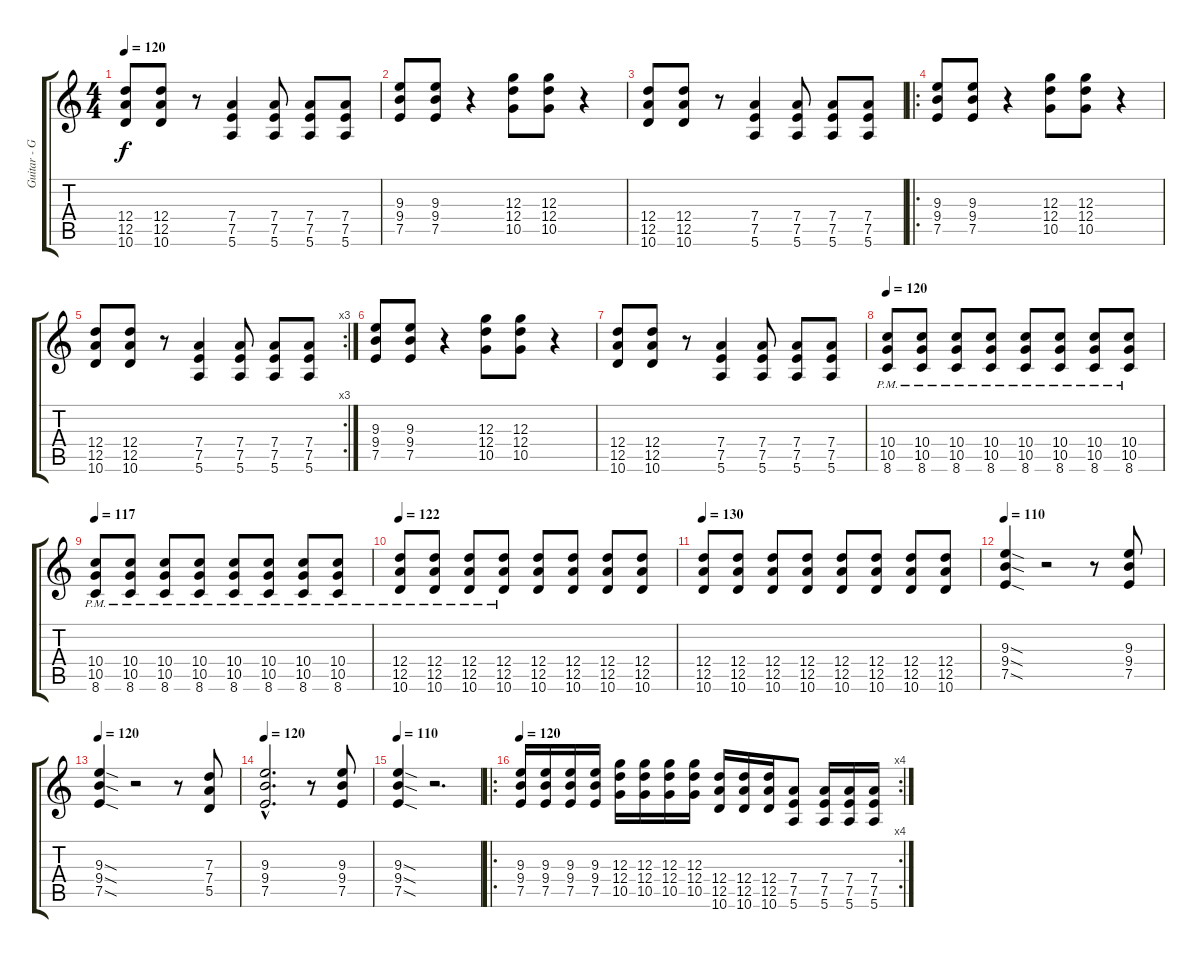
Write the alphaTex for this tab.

\track ("Guitar - Greg Hetson" "Guitar - G") {instrument distortionguitar}
\staff {score tabs}
\tuning (E4 B3 G3 D3 A2 E2) {hide}
\ts (4 4)
\tempo 120
\clef g2
\ks c
(12.4 12.5 10.6).8{dy f} (12.4 12.5 10.6).8 r.8 (7.4 7.5 5.6).4 (7.4 7.5 5.6).8 (7.4 7.5 5.6).8 (7.4 7.5 5.6).8 |
(9.3 9.4 7.5).8 (9.3 9.4 7.5).8 r.4 (12.3 12.4 10.5).8 (12.3 12.4 10.5).8 r.4 |
(12.4 12.5 10.6).8 (12.4 12.5 10.6).8 r.8 (7.4 7.5 5.6).4 (7.4 7.5 5.6).8 (7.4 7.5 5.6).8 (7.4 7.5 5.6).8 |
\ro
(9.3 9.4 7.5).8 (9.3 9.4 7.5).8 r.4 (12.3 12.4 10.5).8 (12.3 12.4 10.5).8 r.4 |
\rc 3
(12.4 12.5 10.6).8 (12.4 12.5 10.6).8 r.8 (7.4 7.5 5.6).4 (7.4 7.5 5.6).8 (7.4 7.5 5.6).8 (7.4 7.5 5.6).8 |
(9.3 9.4 7.5).8 (9.3 9.4 7.5).8 r.4 (12.3 12.4 10.5).8 (12.3 12.4 10.5).8 r.4 |
(12.4 12.5 10.6).8 (12.4 12.5 10.6).8 r.8 (7.4 7.5 5.6).4 (7.4 7.5 5.6).8 (7.4 7.5 5.6).8 (7.4 7.5 5.6).8 |
\tempo 120
(10.4{pm} 10.5{pm} 8.6{pm}).8 (10.4{pm} 10.5{pm} 8.6{pm}).8 (10.4{pm} 10.5{pm} 8.6{pm}).8 (10.4{pm} 10.5{pm} 8.6{pm}).8 (10.4{pm} 10.5{pm} 8.6{pm}).8 (10.4{pm} 10.5{pm} 8.6{pm}).8 (10.4{pm} 10.5{pm} 8.6{pm}).8 (10.4{pm} 10.5{pm} 8.6{pm}).8 |
\tempo 125
\tempo 117
(10.4{pm} 10.5{pm} 8.6{pm}).8 (10.4{pm} 10.5{pm} 8.6{pm}).8 (10.4{pm} 10.5{pm} 8.6{pm}).8 (10.4{pm} 10.5{pm} 8.6{pm}).8 (10.4{pm} 10.5{pm} 8.6{pm}).8 (10.4{pm} 10.5{pm} 8.6{pm}).8 (10.4{pm} 10.5{pm} 8.6{pm}).8 (10.4{pm} 10.5{pm} 8.6{pm}).8 |
\tempo 130
\tempo 122
(12.4{pm} 12.5{pm} 10.6{pm}).8 (12.4{pm} 12.5{pm} 10.6{pm}).8 (12.4{pm} 12.5{pm} 10.6{pm}).8 (12.4{pm} 12.5{pm} 10.6{pm}).8 (12.4 12.5 10.6).8 (12.4 12.5 10.6).8 (12.4 12.5 10.6).8 (12.4 12.5 10.6).8 |
\tempo 130
(12.4 12.5 10.6).8 (12.4 12.5 10.6).8 (12.4 12.5 10.6).8 (12.4 12.5 10.6).8 (12.4 12.5 10.6).8 (12.4 12.5 10.6).8 (12.4 12.5 10.6).8 (12.4 12.5 10.6).8 |
\tempo 120
\tempo 110
(9.3{sod} 9.4{sod} 7.5{sod}).4 r.2 r.8 (9.3 9.4 7.5).8 |
\tempo 120
(9.3{sod} 9.4{sod} 7.5{sod}).4 r.2 r.8 (7.3 7.4 5.5).8 |
\tempo 120
(9.3{hac} 9.4{hac} 7.5{hac}).2{d} r.8 (9.3 9.4 7.5).8 |
\tempo 120
\tempo 110
(9.3{sod} 9.4{sod} 7.5{sod}).4 r.2{d} |
\ro
\rc 4
\tempo 120
(9.3 9.4 7.5).16 (9.3 9.4 7.5).16 (9.3 9.4 7.5).16 (9.3 9.4 7.5).16 (12.3 12.4 10.5).16 (12.3 12.4 10.5).16 (12.3 12.4 10.5).16 (12.3 12.4 10.5).16 (12.4 12.5 10.6).16 (12.4 12.5 10.6).16 (12.4 12.5 10.6).16 (7.4 7.5 5.6).8 (7.4 7.5 5.6).16 (7.4 7.5 5.6).16 (7.4 7.5 5.6).16
